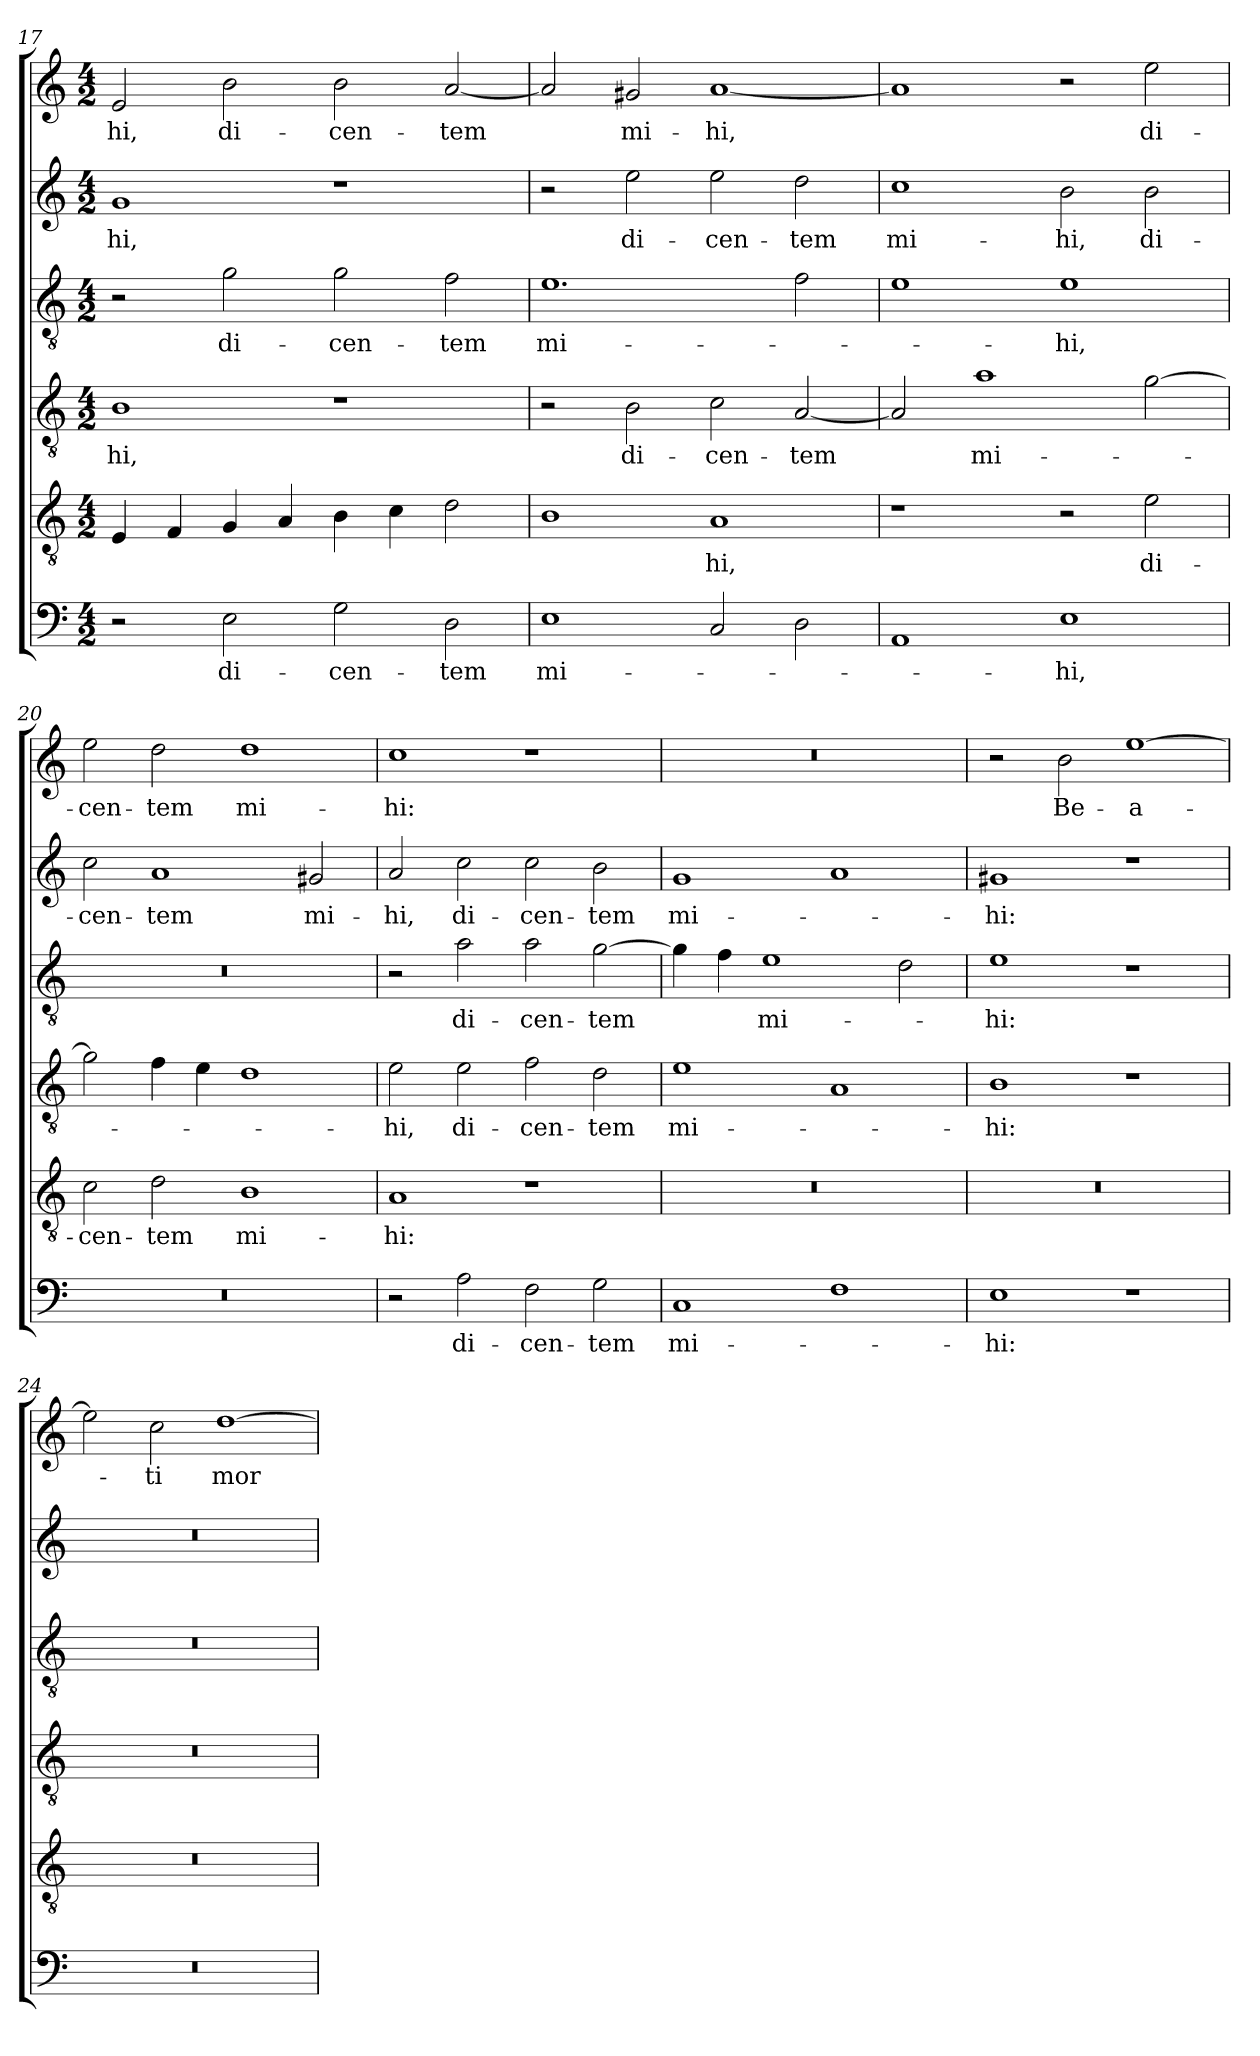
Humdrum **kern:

**kern	**text	**kern	**text	**kern	**text	**kern	**text	**kern	**text	**kern	**text
*part6	*part6	*part5	*part5	*part4	*part4	*part3	*part3	*part2	*part2	*part1	*part1
*staff6	*staff6	*staff5	*staff5	*staff4	*staff4	*staff3	*staff3	*staff2	*staff2	*staff1	*staff1
*clefF4	*	*clefGv2	*	*clefGv2	*	*clefGv2	*	*clefG2	*	*clefG2	*
*k[]	*	*k[]	*	*k[]	*	*k[]	*	*k[]	*	*k[]	*
*C:	*	*C:	*	*C:	*	*C:	*	*C:	*	*C:	*
*M4/2	*	*M4/2	*	*M4/2	*	*M4/2	*	*M4/2	*	*M4/2	*
=17	=17	=17	=17	=17	=17	=17	=17	=17	=17	=17	=17
2r	.	4E/	.	1B	-hi,	2r	.	1g	-hi,	2e/	-hi,
.	.	4F/	.	.	.	.	.	.	.	.	.
2E\	di-	4G/	.	.	.	2g\	di-	.	.	2b\	di-
.	.	4A/	.	.	.	.	.	.	.	.	.
2G\	-cen-	4B\	.	1r	.	2g\	-cen-	1r	.	2b\	-cen-
.	.	4c\	.	.	.	.	.	.	.	.	.
2D\	-tem	2d\	.	.	.	2f\	-tem	.	.	[2a/	-tem
=18	=18	=18	=18	=18	=18	=18	=18	=18	=18	=18	=18
1E	mi-	1B	.	2r	.	1.e	mi-	2r	.	2a/]	.
.	.	.	.	2B\	di-	.	.	2ee\	di-	2g#X/	mi-
2C/	.	1A	-hi,	2c\	-cen-	.	.	2ee\	-cen-	[1a	-hi,
2D\	.	.	.	[2A/	-tem	2f\	.	2dd\	-tem	.	.
=19	=19	=19	=19	=19	=19	=19	=19	=19	=19	=19	=19
1AA	.	1r	.	2A/]	.	1e	.	1cc	mi-	1a]	.
.	.	.	.	1a	mi-	.	.	.	.	.	.
1E	-hi,	2r	.	.	.	1e	-hi,	2b\	-hi,	2r	.
.	.	2e\	di-	[2g\	.	.	.	2b\	di-	2ee\	di-
=20	=20	=20	=20	=20	=20	=20	=20	=20	=20	=20	=20
0r	.	2c\	-cen-	2g\]	.	0r	.	2cc\	-cen-	2ee\	-cen-
.	.	2d\	-tem	4f\	.	.	.	1a	-tem	2dd\	-tem
.	.	.	.	4e\	.	.	.	.	.	.	.
.	.	1B	mi-	1d	.	.	.	.	.	1dd	mi-
.	.	.	.	.	.	.	.	2g#X/	mi-	.	.
=21	=21	=21	=21	=21	=21	=21	=21	=21	=21	=21	=21
2r	.	1A	-hi:	2e\	-hi,	2r	.	2a/	-hi,	1cc	-hi:
2A\	di-	.	.	2e\	di-	2a\	di-	2cc\	di-	.	.
2F\	-cen-	1r	.	2f\	-cen-	2a\	-cen-	2cc\	-cen-	1r	.
2G\	-tem	.	.	2d\	-tem	[2g\	-tem	2b\	-tem	.	.
=22	=22	=22	=22	=22	=22	=22	=22	=22	=22	=22	=22
1C	mi-	0r	.	1e	mi-	4g\]	.	1g	mi-	0r	.
.	.	.	.	.	.	4f\	.	.	.	.	.
.	.	.	.	.	.	1e	mi-	.	.	.	.
1F	.	.	.	1A	.	.	.	1a	.	.	.
.	.	.	.	.	.	2d\	.	.	.	.	.
=23	=23	=23	=23	=23	=23	=23	=23	=23	=23	=23	=23
1E	-hi:	0r	.	1B	-hi:	1e	-hi:	1g#X	-hi:	2r	.
.	.	.	.	.	.	.	.	.	.	2b\	Be-
1r	.	.	.	1r	.	1r	.	1r	.	[1ee	-a-
!!LO:PB:g=z
=24	=24	=24	=24	=24	=24	=24	=24	=24	=24	=24	=24
0r	.	0r	.	0r	.	0r	.	0r	.	2ee\]	.
.	.	.	.	.	.	.	.	.	.	2cc\	-ti
.	.	.	.	.	.	.	.	.	.	[1dd	mor-
=	=	=	=	=	=	=	=	=	=	=	=
*-	*-	*-	*-	*-	*-	*-	*-	*-	*-	*-	*-
